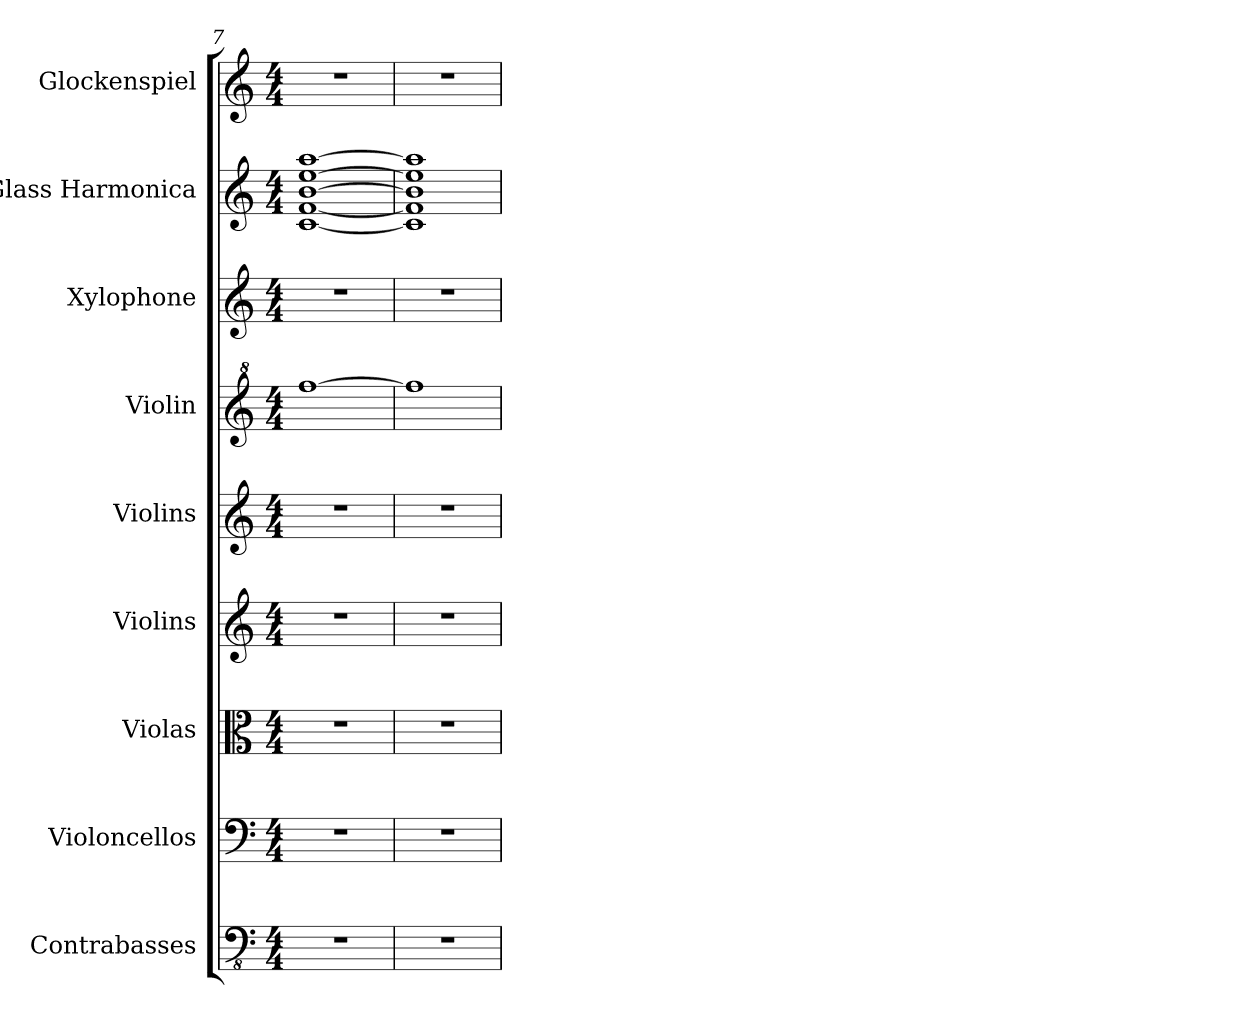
**kern	**kern	**kern	**kern	**kern	**kern	**kern	**kern	**kern
*part9	*part8	*part7	*part6	*part5	*part4	*part3	*part2	*part1
*staff9	*staff8	*staff7	*staff6	*staff5	*staff4	*staff3	*staff2	*staff1
*I"Contrabasses	*I"Violoncellos	*I"Violas	*I"Violins	*I"Violins	*I"Violin	*I"Xylophone	*I"Glass Harmonica	*I"Glockenspiel
*I'Cbs.	*I'Vcs.	*I'Vlas.	*I'Vlns.	*I'Vlns.	*I'Vln.	*I'Xyl.	*I'Gla. Har.	*I'Glk.
*clefFv4	*clefF4	*clefC3	*clefG2	*clefG2	*clefG^2	*clefG2	*clefG2	*clefG2
*	*	*	*	*	*	*ITrd-7c-12	*	*ITrd-14c-24
*k[]	*k[]	*k[]	*k[]	*k[]	*k[]	*k[]	*k[]	*k[]
*M4/4	*M4/4	*M4/4	*M4/4	*M4/4	*M4/4	*M4/4	*M4/4	*M4/4
=7	=7	=7	=7	=7	=7	=7	=7	=7
1r	1r	1r	1r	1r	[1fff	1r	[1c [1f [1b [1ee [1aa	1r
=8	=8	=8	=8	=8	=8	=8	=8	=8
1r	1r	1r	1r	1r	1fff]	1r	1c] 1f] 1b] 1ee] 1aa]	1r
=	=	=	=	=	=	=	=	=
*-	*-	*-	*-	*-	*-	*-	*-	*-
